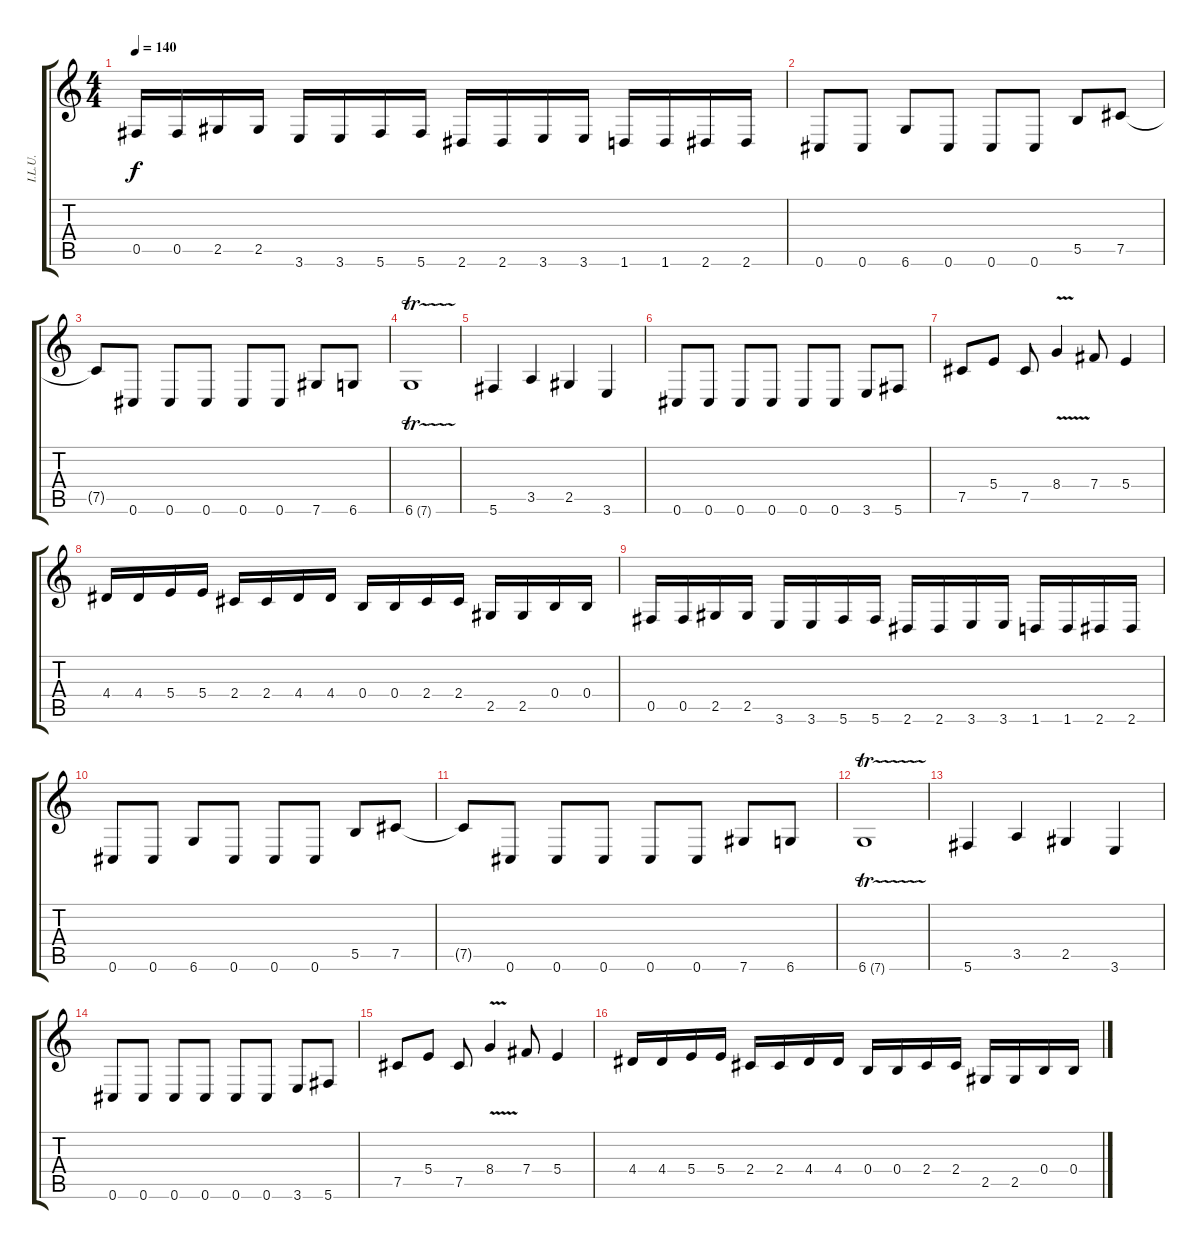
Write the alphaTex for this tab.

\track ("I.L.U." "I.L.U.") {instrument distortionguitar}
\staff {score tabs}
\tuning (Db4 Ab3 E3 B2 Gb2 Db2) {hide}
\ts (4 4)
\tempo 140
\clef g2
\ks c
0.5.16{dy f} 0.5.16 2.5.16 2.5.16 3.6.16 3.6.16 5.6.16 5.6.16 2.6.16 2.6.16 3.6.16 3.6.16 1.6.16 1.6.16 2.6.16 2.6.16 |
0.6.8 0.6.8 6.6.8 0.6.8 0.6.8 0.6.8 5.5.8 7.5.8 |
7.5{t}.8 0.6.8 0.6.8 0.6.8 0.6.8 0.6.8 7.6.8 6.6.8 |
6.6{tr (7 16)}.1 |
5.6.4 3.5.4 2.5.4 3.6.4 |
0.6.8 0.6.8 0.6.8 0.6.8 0.6.8 0.6.8 3.6.8 5.6.8 |
7.5.8 5.4.8 7.5.8 8.4{v}.4 7.4.8 5.4.4 |
4.4.16 4.4.16 5.4.16 5.4.16 2.4.16 2.4.16 4.4.16 4.4.16 0.4.16 0.4.16 2.4.16 2.4.16 2.5.16 2.5.16 0.4.16 0.4.16 |
0.5.16 0.5.16 2.5.16 2.5.16 3.6.16 3.6.16 5.6.16 5.6.16 2.6.16 2.6.16 3.6.16 3.6.16 1.6.16 1.6.16 2.6.16 2.6.16 |
0.6.8 0.6.8 6.6.8 0.6.8 0.6.8 0.6.8 5.5.8 7.5.8 |
7.5{t}.8 0.6.8 0.6.8 0.6.8 0.6.8 0.6.8 7.6.8 6.6.8 |
6.6{tr (7 16)}.1 |
5.6.4 3.5.4 2.5.4 3.6.4 |
0.6.8 0.6.8 0.6.8 0.6.8 0.6.8 0.6.8 3.6.8 5.6.8 |
7.5.8 5.4.8 7.5.8 8.4{v}.4 7.4.8 5.4.4 |
4.4.16 4.4.16 5.4.16 5.4.16 2.4.16 2.4.16 4.4.16 4.4.16 0.4.16 0.4.16 2.4.16 2.4.16 2.5.16 2.5.16 0.4.16 0.4.16
